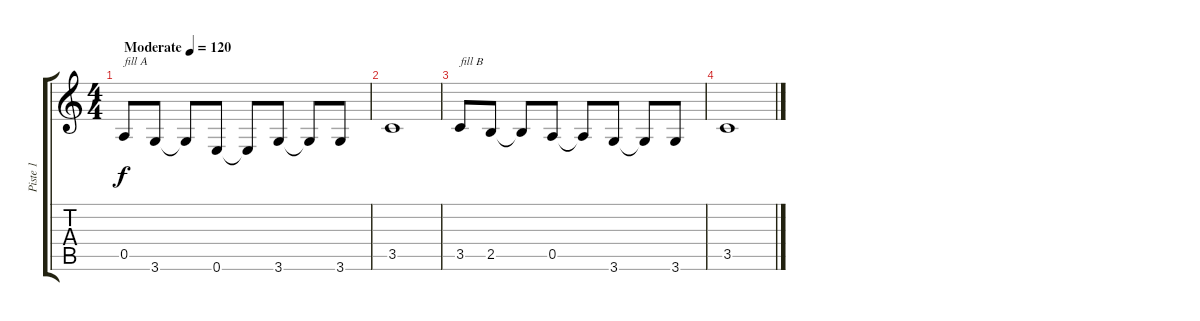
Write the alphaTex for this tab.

\track ("Piste 1" "Piste 1") {instrument acousticguitarsteel}
\staff {score tabs}
\tuning (E4 B3 G3 D3 A2 E2) {hide}
\ts (4 4)
\tempo (120 "Moderate")
\clef g2
\ks c
0.5.8{txt "fill A" dy f instrument acousticguitarsteel} 3.6.8 3.6{t}.8 0.6.8 0.6{t}.8 3.6.8 3.6{t}.8 3.6.8 |
3.5.1 |
3.5.8{txt "fill B"} 2.5.8 2.5{t}.8 0.5.8 0.5{t}.8 3.6.8 3.6{t}.8 3.6.8 |
3.5.1
